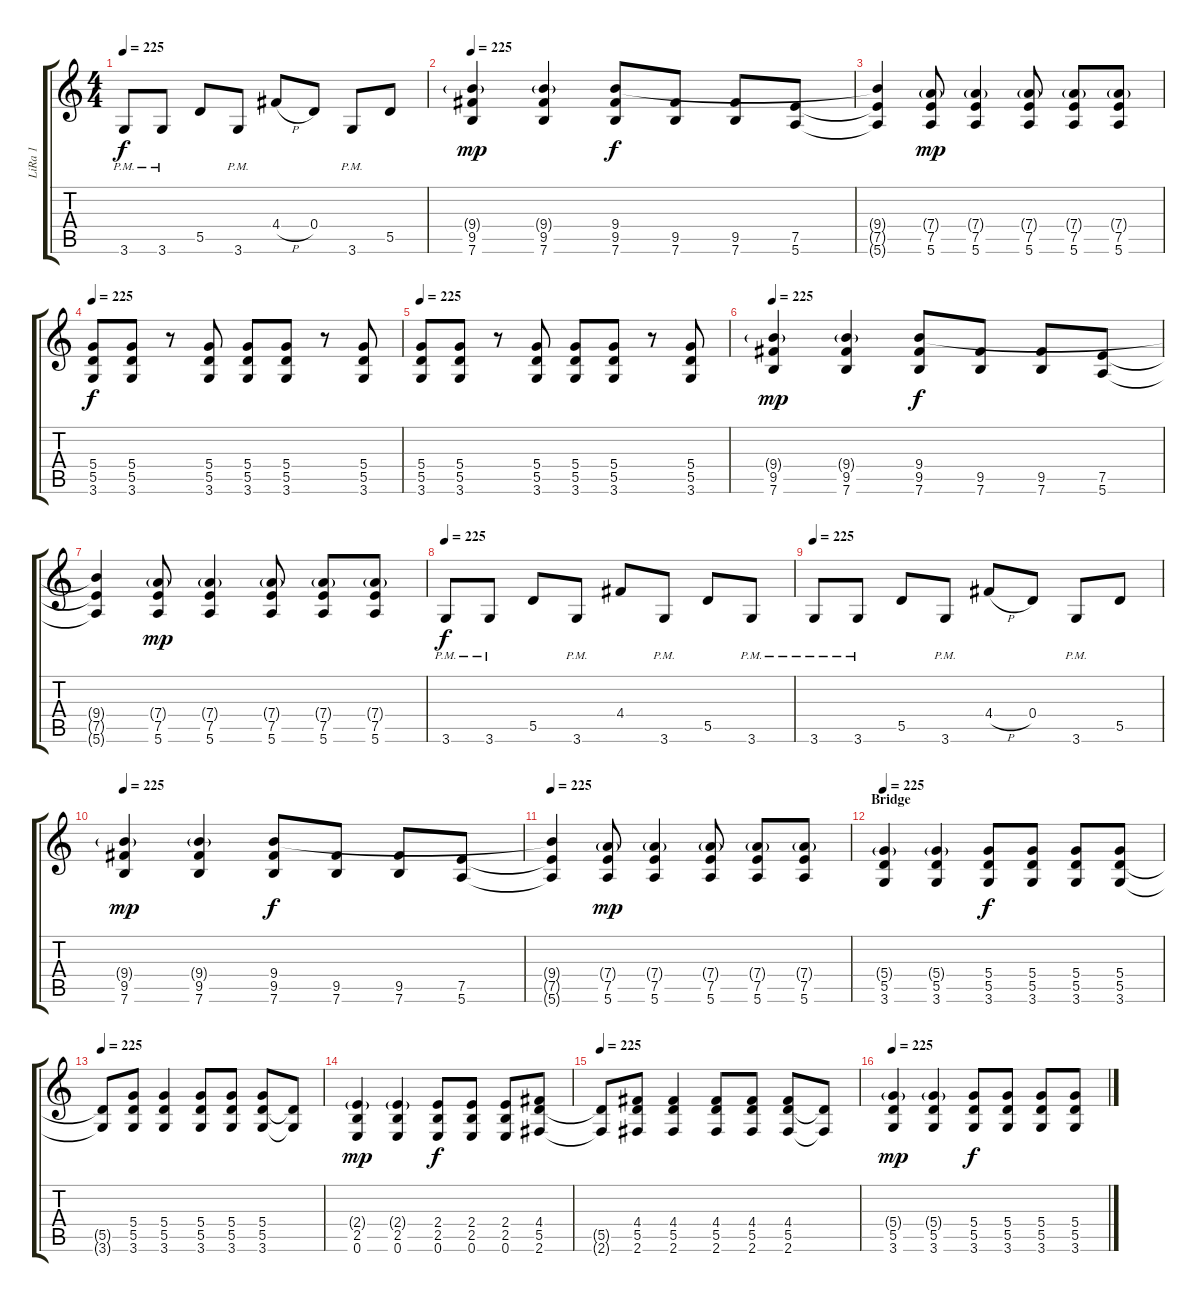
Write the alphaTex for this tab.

\track ("LiRa 1" "LiRa 1") {instrument electricguitarclean}
\staff {score tabs}
\tuning (E4 B3 G3 D3 A2 E2) {hide}
\ts (4 4)
\tempo 225
\clef g2
\ks c
3.6{pm}.8{dy f} 3.6{pm}.8 5.5.8 3.6{pm}.8 4.4{h}.8 0.4.8 3.6{pm}.8 5.5.8 |
\tempo 225
(9.4{g} 9.5 7.6).4{dy mp} (9.4{g} 9.5 7.6).4 (9.4 9.5 7.6).8{dy f} (9.5 7.6).8 (9.5 7.6).8 (7.5 5.6).8 |
(9.4{t} 7.5{t} 5.6{t}).4 (7.4{g} 7.5 5.6).8{dy mp} (7.4{g} 7.5 5.6).4 (7.4{g} 7.5 5.6).8 (7.4{g} 7.5 5.6).8 (7.4{g} 7.5 5.6).8 |
\tempo 225
(5.4 5.5 3.6).8{dy f instrument distortionguitar} (5.4 5.5 3.6).8 r.8 (5.4 5.5 3.6).8 (5.4 5.5 3.6).8 (5.4 5.5 3.6).8 r.8 (5.4 5.5 3.6).8 |
\tempo 225
(5.4 5.5 3.6).8 (5.4 5.5 3.6).8 r.8 (5.4 5.5 3.6).8 (5.4 5.5 3.6).8 (5.4 5.5 3.6).8 r.8 (5.4 5.5 3.6).8 |
\tempo 225
(9.4{g} 9.5 7.6).4{dy mp} (9.4{g} 9.5 7.6).4 (9.4 9.5 7.6).8{dy f} (9.5 7.6).8 (9.5 7.6).8 (7.5 5.6).8 |
(9.4{t} 7.5{t} 5.6{t}).4 (7.4{g} 7.5 5.6).8{dy mp} (7.4{g} 7.5 5.6).4 (7.4{g} 7.5 5.6).8 (7.4{g} 7.5 5.6).8 (7.4{g} 7.5 5.6).8 |
\tempo 225
3.6{pm}.8{dy f volume 12 instrument distortionguitar} 3.6{pm}.8 5.5.8 3.6{pm}.8 4.4.8 3.6{pm}.8 5.5.8 3.6{pm}.8 |
\tempo 225
3.6{pm}.8 3.6{pm}.8 5.5.8 3.6{pm}.8 4.4{h}.8 0.4.8 3.6{pm}.8 5.5.8 |
\tempo 225
(9.4{g} 9.5 7.6).4{dy mp} (9.4{g} 9.5 7.6).4 (9.4 9.5 7.6).8{dy f} (9.5 7.6).8 (9.5 7.6).8 (7.5 5.6).8 |
\tempo 225
(9.4{t} 7.5{t} 5.6{t}).4 (7.4{g} 7.5 5.6).8{dy mp} (7.4{g} 7.5 5.6).4 (7.4{g} 7.5 5.6).8 (7.4{g} 7.5 5.6).8 (7.4{g} 7.5 5.6).8 |
\section ("" "Bridge")
\tempo 225
(5.4{g} 5.5 3.6).4{instrument distortionguitar} (5.4{g} 5.5 3.6).4 (5.4 5.5 3.6).8{dy f} (5.4 5.5 3.6).8 (5.4 5.5 3.6).8 (5.4 5.5 3.6).8 |
\tempo 225
(5.5{t} 3.6{t}).8 (5.4 5.5 3.6).8 (5.4 5.5 3.6).4 (5.4 5.5 3.6).8 (5.4 5.5 3.6).8 (5.4 5.5 3.6).8 (5.5{t} 3.6{t}).8 |
(2.4{g} 2.5 0.6).4{dy mp} (2.4{g} 2.5 0.6).4 (2.4 2.5 0.6).8{dy f} (2.4 2.5 0.6).8 (2.4 2.5 0.6).8 (4.4 5.5 2.6).8 |
\tempo 225
(5.5{t} 2.6{t}).8 (4.4 5.5 2.6).8 (4.4 5.5 2.6).4 (4.4 5.5 2.6).8 (4.4 5.5 2.6).8 (4.4 5.5 2.6).8 (5.5{t} 2.6{t}).8 |
\tempo 225
(5.4{g} 5.5 3.6).4{dy mp} (5.4{g} 5.5 3.6).4 (5.4 5.5 3.6).8{dy f} (5.4 5.5 3.6).8 (5.4 5.5 3.6).8 (5.4 5.5 3.6).8
